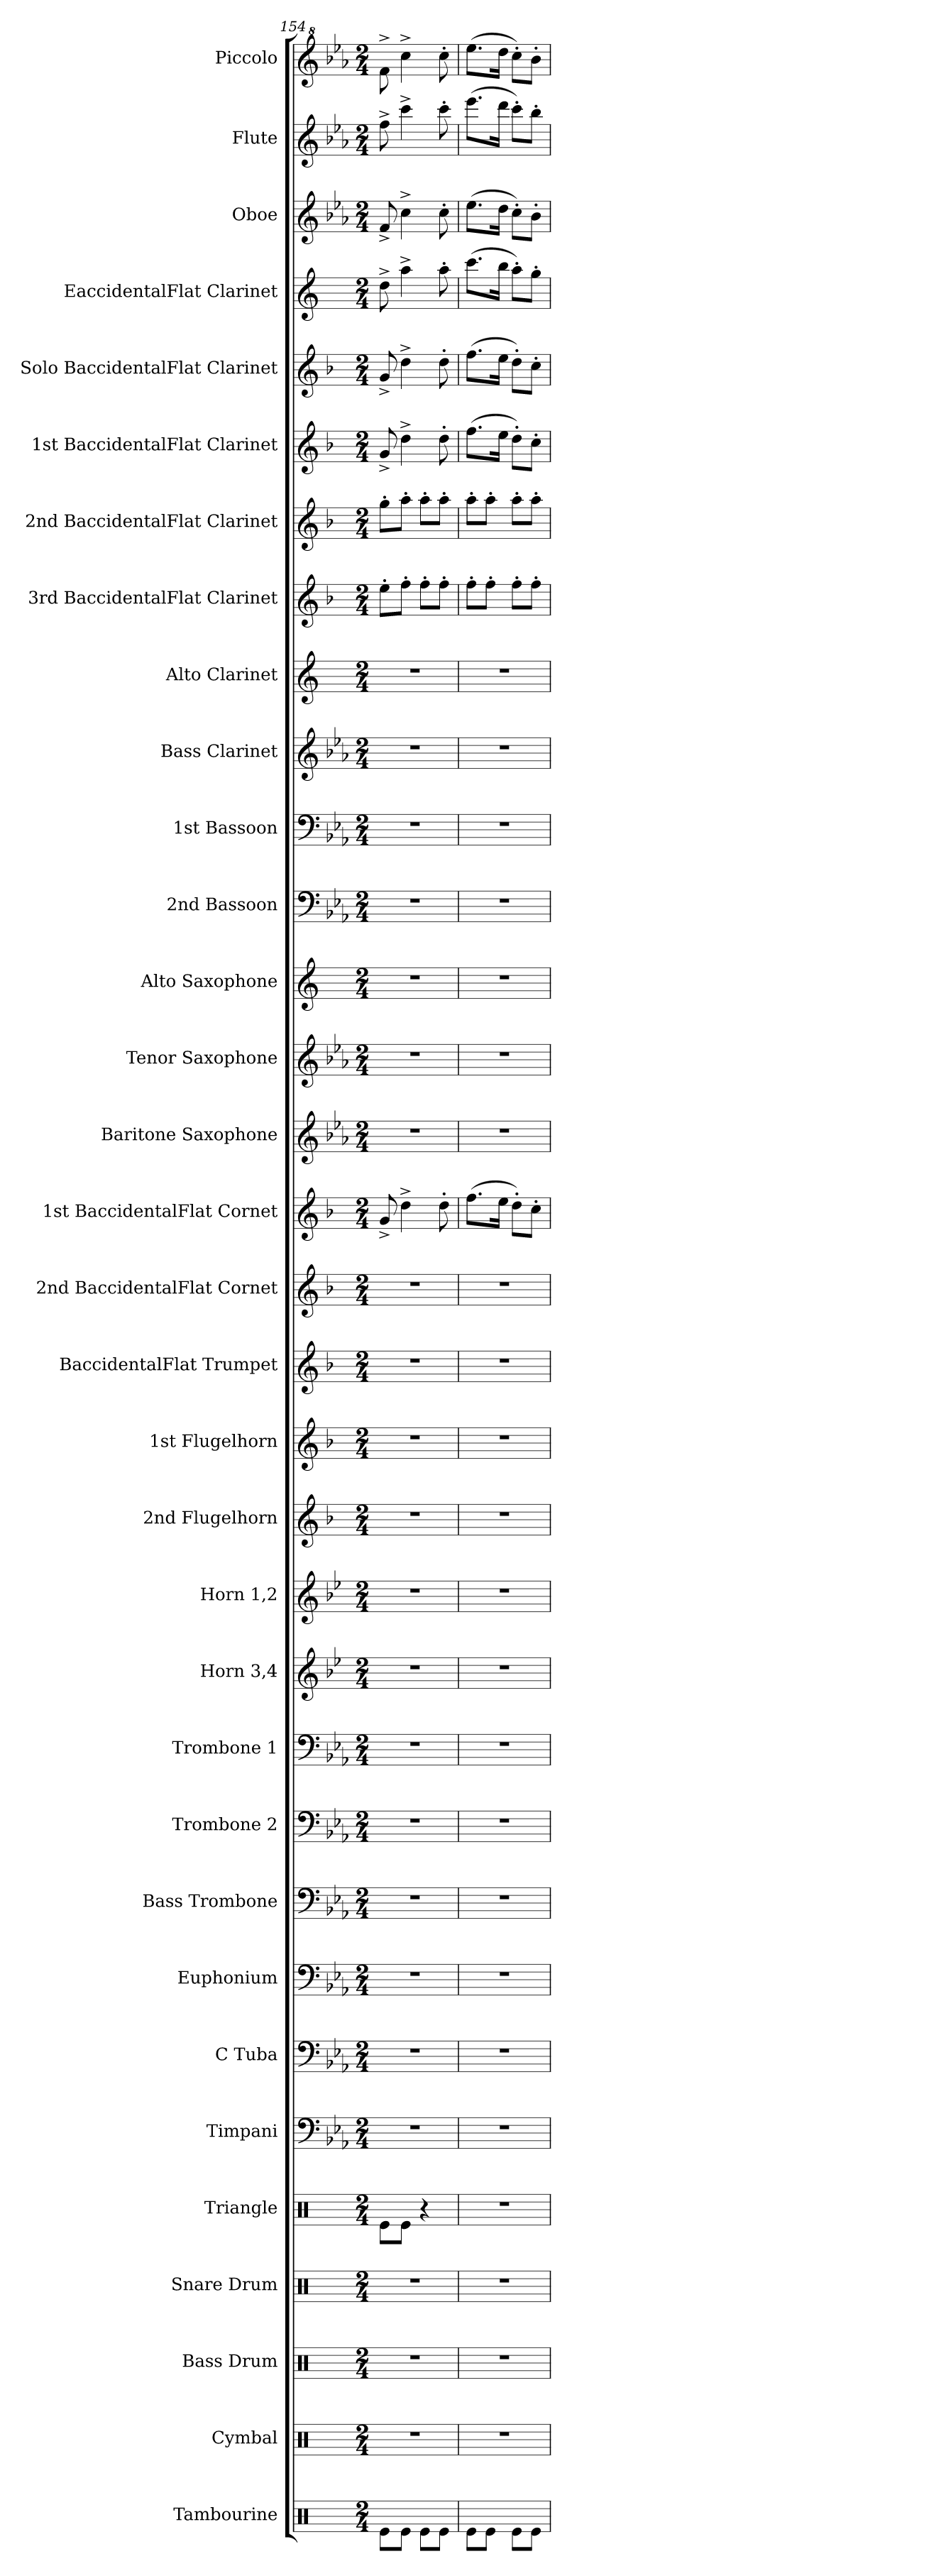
**kern	**kern	**kern	**kern	**kern	**kern	**kern	**kern	**kern	**kern	**kern	**kern	**kern	**kern	**kern	**kern	**kern	**kern	**kern	**kern	**kern	**kern	**kern	**kern	**kern	**kern	**kern	**kern	**kern	**kern	**kern	**kern	**kern
*part33	*part32	*part31	*part30	*part29	*part28	*part27	*part26	*part25	*part24	*part23	*part22	*part21	*part20	*part19	*part18	*part17	*part16	*part15	*part14	*part13	*part12	*part11	*part10	*part9	*part8	*part7	*part6	*part5	*part4	*part3	*part2	*part1
*staff33	*staff32	*staff31	*staff30	*staff29	*staff28	*staff27	*staff26	*staff25	*staff24	*staff23	*staff22	*staff21	*staff20	*staff19	*staff18	*staff17	*staff16	*staff15	*staff14	*staff13	*staff12	*staff11	*staff10	*staff9	*staff8	*staff7	*staff6	*staff5	*staff4	*staff3	*staff2	*staff1
*I"Tambourine	*I"Cymbal	*I"Bass Drum	*I"Snare Drum	*I"Triangle	*I"Timpani	*I"C Tuba	*I"Euphonium	*I"Bass Trombone	*I"Trombone 2	*I"Trombone 1	*I"Horn 3,4	*I"Horn 1,2	*I"2nd Flugelhorn	*I"1st Flugelhorn	*I"BaccidentalFlat Trumpet	*I"2nd BaccidentalFlat Cornet	*I"1st BaccidentalFlat Cornet	*I"Baritone Saxophone	*I"Tenor Saxophone	*I"Alto Saxophone	*I"2nd Bassoon	*I"1st Bassoon	*I"Bass Clarinet	*I"Alto Clarinet	*I"3rd BaccidentalFlat Clarinet	*I"2nd BaccidentalFlat Clarinet	*I"1st BaccidentalFlat Clarinet	*I"Solo BaccidentalFlat Clarinet	*I"EaccidentalFlat Clarinet	*I"Oboe	*I"Flute	*I"Piccolo
*I'Tamb.	*I'Cym.	*I'B. Dr.	*I'Sn. Dr.	*I'Trgl.	*I'Timp.	*I'C Tu.	*I'Eu.	*I'B. Trb.	*I'Trb. 2	*I'Trb. 1	*I'Hn. 3,4	*I'Hn. 1,2	*I'2nd Flghn.	*I'1st Flghn.	*I'BaccidentalFlat Tpt.	*I'2nd BaccidentalFlat Cnt.	*I'1st BaccidentalFlat Cnt.	*I'Bar. Sax.	*I'T. Sax.	*I'A. Sax.	*I'2nd Bsn.	*I'1st Bsn.	*I'B. Cl.	*I'A. Cl.	*I'3rd BaccidentalFlat Cl.	*I'2nd BaccidentalFlat Cl.	*I'1st BaccidentalFlat Cl.	*I'Solo BaccidentalFlat Cl.	*I'EaccidentalFlat Cl.	*I'Ob.	*I'Fl.	*I'Picc.
*clefX	*clefX	*clefX	*clefX	*clefX	*clefF4	*clefF4	*clefF4	*clefF4	*clefF4	*clefF4	*clefG2	*clefG2	*clefG2	*clefG2	*clefG2	*clefG2	*clefG2	*clefG2	*clefG2	*clefG2	*clefF4	*clefF4	*clefG2	*clefG2	*clefG2	*clefG2	*clefG2	*clefG2	*clefG2	*clefG2	*clefG2	*clefG^2
*	*	*	*	*	*	*	*	*	*	*	*ITrd4c7	*ITrd4c7	*ITrd1c2	*ITrd1c2	*ITrd1c2	*ITrd1c2	*ITrd1c2	*ITrd12c21	*ITrd8c14	*ITrd5c9	*	*	*ITrd8c14	*ITrd5c9	*ITrd1c2	*ITrd1c2	*ITrd1c2	*ITrd1c2	*ITrd-2c-3	*	*	*ITrd-7c-12
*k[]	*k[]	*k[]	*k[]	*k[]	*k[b-e-a-]	*k[b-e-a-]	*k[b-e-a-]	*k[b-e-a-]	*k[b-e-a-]	*k[b-e-a-]	*k[b-e-a-]	*k[b-e-a-]	*k[b-e-a-]	*k[b-e-a-]	*k[b-e-a-]	*k[b-e-a-]	*k[b-e-a-]	*k[b-e-a-]	*k[b-e-a-]	*k[b-e-a-]	*k[b-e-a-]	*k[b-e-a-]	*k[b-e-a-]	*k[b-e-a-]	*k[b-e-a-]	*k[b-e-a-]	*k[b-e-a-]	*k[b-e-a-]	*k[b-e-a-]	*k[b-e-a-]	*k[b-e-a-]	*k[b-e-a-]
*M2/4	*M2/4	*M2/4	*M2/4	*M2/4	*M2/4	*M2/4	*M2/4	*M2/4	*M2/4	*M2/4	*M2/4	*M2/4	*M2/4	*M2/4	*M2/4	*M2/4	*M2/4	*M2/4	*M2/4	*M2/4	*M2/4	*M2/4	*M2/4	*M2/4	*M2/4	*M2/4	*M2/4	*M2/4	*M2/4	*M2/4	*M2/4	*M2/4
=154	=154	=154	=154	=154	=154	=154	=154	=154	=154	=154	=154	=154	=154	=154	=154	=154	=154	=154	=154	=154	=154	=154	=154	=154	=154	=154	=154	=154	=154	=154	=154	=154
8Re\L	2r	2r	2r	8Re\L	2r	2r	2r	2r	2r	2r	2r	2r	2r	2r	2r	2r	8f^/	2r	2r	2r	2r	2r	2r	2r	8dd'\L	8ff'\L	8f^/	8f^/	8ff^\	8f^/	8ff^\	8fff^\
8Re\J	.	.	.	8Re\J	.	.	.	.	.	.	.	.	.	.	.	.	4cc^\	.	.	.	.	.	.	.	8ee-'\J	8gg'\J	4cc^\	4cc^\	4ccc^\	4cc^\	4ccc^\	4cccc^\
8Re\L	.	.	.	4r	.	.	.	.	.	.	.	.	.	.	.	.	.	.	.	.	.	.	.	.	8ee-'\L	8gg'\L	.	.	.	.	.	.
8Re\J	.	.	.	.	.	.	.	.	.	.	.	.	.	.	.	.	8cc'\	.	.	.	.	.	.	.	8ee-'\J	8gg'\J	8cc'\	8cc'\	8ccc'\	8cc'\	8ccc'\	8cccc'\
=155	=155	=155	=155	=155	=155	=155	=155	=155	=155	=155	=155	=155	=155	=155	=155	=155	=155	=155	=155	=155	=155	=155	=155	=155	=155	=155	=155	=155	=155	=155	=155	=155
8Re\L	2r	2r	2r	2r	2r	2r	2r	2r	2r	2r	2r	2r	2r	2r	2r	2r	(8.ee-\L	2r	2r	2r	2r	2r	2r	2r	8ee-'\L	8gg'\L	(8.ee-\L	(8.ee-\L	(8.eee-\L	(8.ee-\L	(8.eee-\L	(8.eeee-\L
8Re\J	.	.	.	.	.	.	.	.	.	.	.	.	.	.	.	.	.	.	.	.	.	.	.	.	8ee-'\J	8gg'\J	.	.	.	.	.	.
.	.	.	.	.	.	.	.	.	.	.	.	.	.	.	.	.	16dd\Jk	.	.	.	.	.	.	.	.	.	16dd\Jk	16dd\Jk	16ddd\Jk	16dd\Jk	16ddd\Jk	16dddd\Jk
8Re\L	.	.	.	.	.	.	.	.	.	.	.	.	.	.	.	.	8cc'\L)	.	.	.	.	.	.	.	8ee-'\L	8gg'\L	8cc'\L)	8cc'\L)	8ccc'\L)	8cc'\L)	8ccc'\L)	8cccc'\L)
8Re\J	.	.	.	.	.	.	.	.	.	.	.	.	.	.	.	.	8b-'\J	.	.	.	.	.	.	.	8ee-'\J	8gg'\J	8b-'\J	8b-'\J	8bb-'\J	8b-'\J	8bb-'\J	8bbb-'\J
=	=	=	=	=	=	=	=	=	=	=	=	=	=	=	=	=	=	=	=	=	=	=	=	=	=	=	=	=	=	=	=	=
*-	*-	*-	*-	*-	*-	*-	*-	*-	*-	*-	*-	*-	*-	*-	*-	*-	*-	*-	*-	*-	*-	*-	*-	*-	*-	*-	*-	*-	*-	*-	*-	*-
